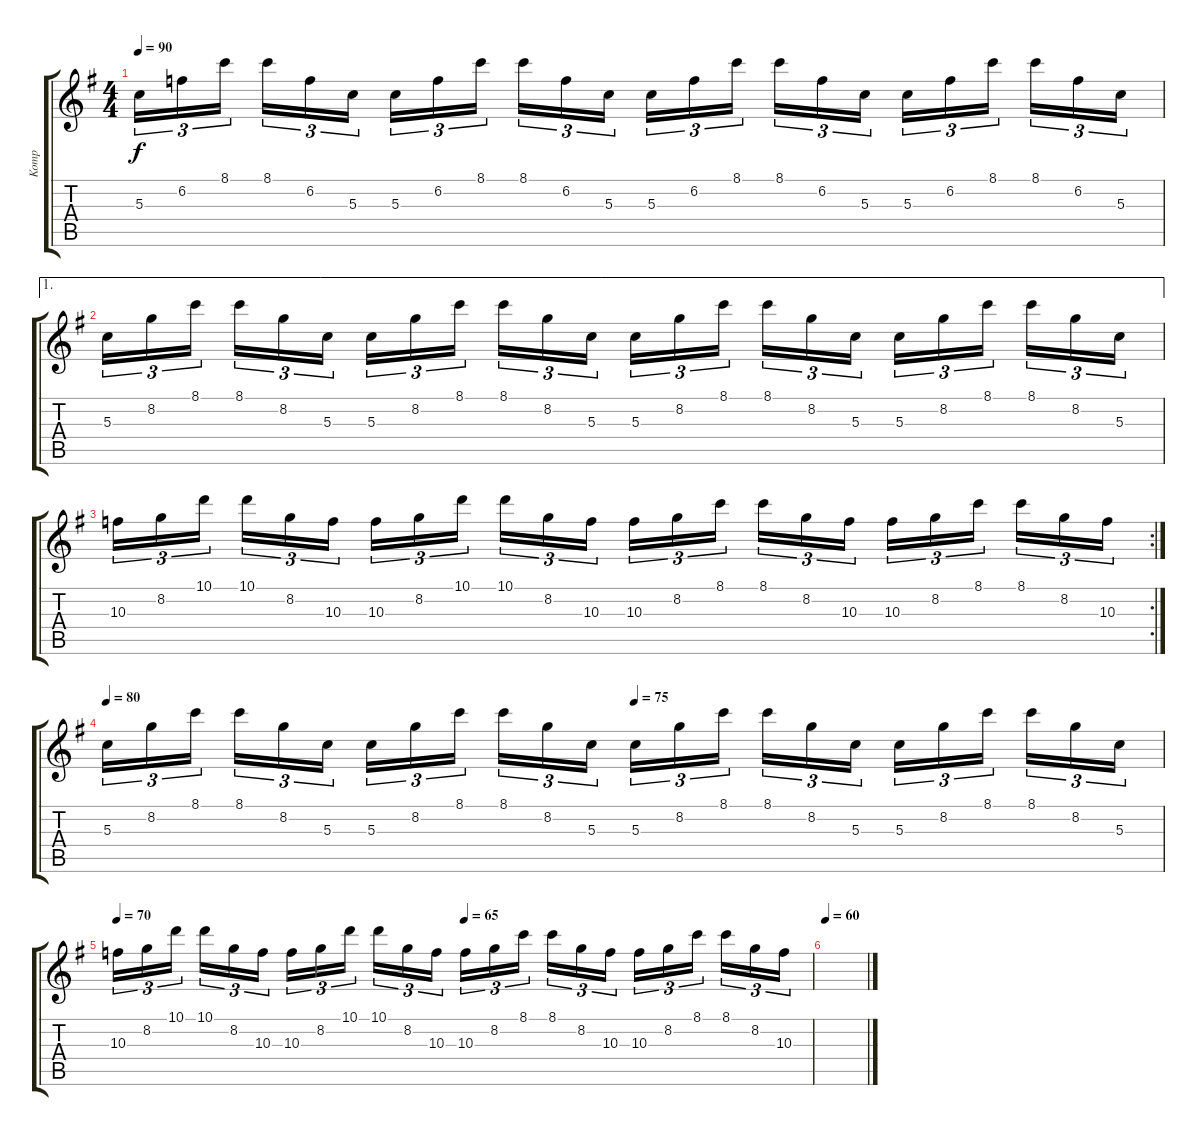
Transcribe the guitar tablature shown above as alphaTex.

\track ("Komp" "Komp") {instrument distortionguitar}
\staff {score tabs}
\tuning (E4 B3 G3 D3 A2 E2) {hide}
\ts (4 4)
\tempo 90
\clef g2
\ks g
5.3.16{tu (3 2) dy f} 6.2.16{tu (3 2)} 8.1.16{tu (3 2)} 8.1.16{tu (3 2)} 6.2.16{tu (3 2)} 5.3.16{tu (3 2)} 5.3.16{tu (3 2)} 6.2.16{tu (3 2)} 8.1.16{tu (3 2)} 8.1.16{tu (3 2)} 6.2.16{tu (3 2)} 5.3.16{tu (3 2)} 5.3.16{tu (3 2)} 6.2.16{tu (3 2)} 8.1.16{tu (3 2)} 8.1.16{tu (3 2)} 6.2.16{tu (3 2)} 5.3.16{tu (3 2)} 5.3.16{tu (3 2)} 6.2.16{tu (3 2)} 8.1.16{tu (3 2)} 8.1.16{tu (3 2)} 6.2.16{tu (3 2)} 5.3.16{tu (3 2)} |
\ae 1
5.3.16{tu (3 2)} 8.2.16{tu (3 2)} 8.1.16{tu (3 2)} 8.1.16{tu (3 2)} 8.2.16{tu (3 2)} 5.3.16{tu (3 2)} 5.3.16{tu (3 2)} 8.2.16{tu (3 2)} 8.1.16{tu (3 2)} 8.1.16{tu (3 2)} 8.2.16{tu (3 2)} 5.3.16{tu (3 2)} 5.3.16{tu (3 2)} 8.2.16{tu (3 2)} 8.1.16{tu (3 2)} 8.1.16{tu (3 2)} 8.2.16{tu (3 2)} 5.3.16{tu (3 2)} 5.3.16{tu (3 2)} 8.2.16{tu (3 2)} 8.1.16{tu (3 2)} 8.1.16{tu (3 2)} 8.2.16{tu (3 2)} 5.3.16{tu (3 2)} |
\rc 2
10.3.16{tu (3 2)} 8.2.16{tu (3 2)} 10.1.16{tu (3 2)} 10.1.16{tu (3 2)} 8.2.16{tu (3 2)} 10.3.16{tu (3 2)} 10.3.16{tu (3 2)} 8.2.16{tu (3 2)} 10.1.16{tu (3 2)} 10.1.16{tu (3 2)} 8.2.16{tu (3 2)} 10.3.16{tu (3 2)} 10.3.16{tu (3 2)} 8.2.16{tu (3 2)} 8.1.16{tu (3 2)} 8.1.16{tu (3 2)} 8.2.16{tu (3 2)} 10.3.16{tu (3 2)} 10.3.16{tu (3 2)} 8.2.16{tu (3 2)} 8.1.16{tu (3 2)} 8.1.16{tu (3 2)} 8.2.16{tu (3 2)} 10.3.16{tu (3 2)} |
\tempo 80
\tempo (75 0.5)
5.3.16{tu (3 2)} 8.2.16{tu (3 2)} 8.1.16{tu (3 2)} 8.1.16{tu (3 2)} 8.2.16{tu (3 2)} 5.3.16{tu (3 2)} 5.3.16{tu (3 2)} 8.2.16{tu (3 2)} 8.1.16{tu (3 2)} 8.1.16{tu (3 2)} 8.2.16{tu (3 2)} 5.3.16{tu (3 2)} 5.3.16{tu (3 2)} 8.2.16{tu (3 2)} 8.1.16{tu (3 2)} 8.1.16{tu (3 2)} 8.2.16{tu (3 2)} 5.3.16{tu (3 2)} 5.3.16{tu (3 2)} 8.2.16{tu (3 2)} 8.1.16{tu (3 2)} 8.1.16{tu (3 2)} 8.2.16{tu (3 2)} 5.3.16{tu (3 2)} |
\tempo 70
\tempo (65 0.5)
10.3.16{tu (3 2)} 8.2.16{tu (3 2)} 10.1.16{tu (3 2)} 10.1.16{tu (3 2)} 8.2.16{tu (3 2)} 10.3.16{tu (3 2)} 10.3.16{tu (3 2)} 8.2.16{tu (3 2)} 10.1.16{tu (3 2)} 10.1.16{tu (3 2)} 8.2.16{tu (3 2)} 10.3.16{tu (3 2)} 10.3.16{tu (3 2)} 8.2.16{tu (3 2)} 8.1.16{tu (3 2)} 8.1.16{tu (3 2)} 8.2.16{tu (3 2)} 10.3.16{tu (3 2)} 10.3.16{tu (3 2)} 8.2.16{tu (3 2)} 8.1.16{tu (3 2)} 8.1.16{tu (3 2)} 8.2.16{tu (3 2)} 10.3.16{tu (3 2)} |
\tempo 60
